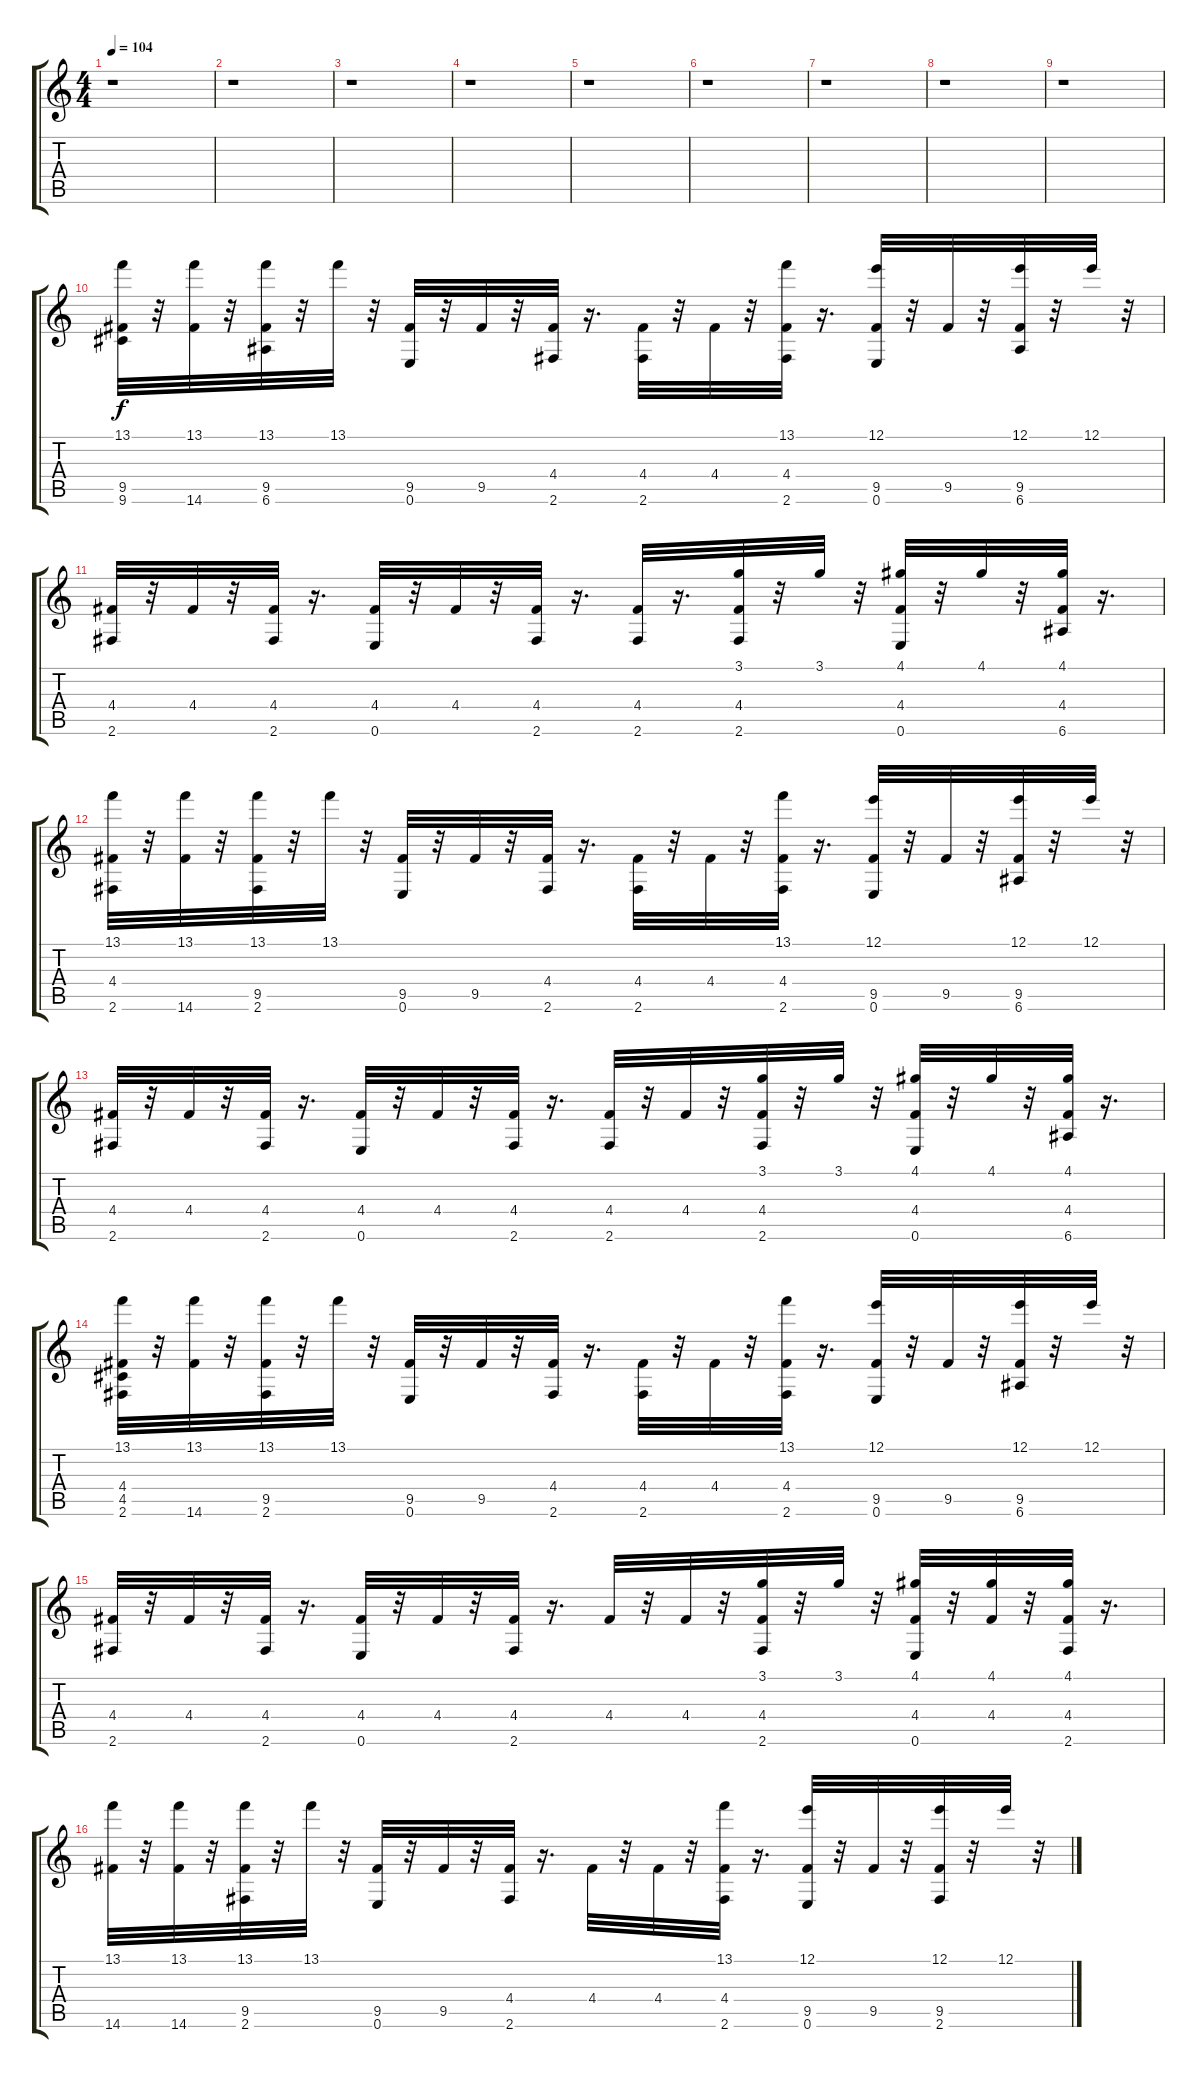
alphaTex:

\track "" {instrument acousticguitarsteel}
\staff {score tabs}
\tuning (E4 B3 G3 D3 A2 E2) {hide}
\ts (4 4)
\tempo 104
\clef g2
\ks c
r.1{dy f} |
r.1 |
r.1 |
r.1 |
r.1 |
r.1 |
r.1 |
r.1 |
r.1 |
(13.1 9.5 9.6).32 r.32 (13.1 14.6).32 r.32 (13.1 9.5 6.6).32 r.32 13.1.32 r.32 (9.5 0.6).32 r.32 9.5.32 r.32 (4.4 2.6).32 r.16{d} (4.4 2.6).32 r.32 4.4.32 r.32 (13.1 4.4 2.6).32 r.16{d} (12.1 9.5 0.6).32 r.32 9.5.32 r.32 (12.1 9.5 6.6).32 r.32 12.1.32 r.32 |
(4.4 2.6).32 r.32 4.4.32 r.32 (4.4 2.6).32 r.16{d} (4.4 0.6).32 r.32 4.4.32 r.32 (4.4 2.6).32 r.16{d} (4.4 2.6).32 r.16{d} (3.1 4.4 2.6).32 r.32 3.1.32 r.32 (4.1 4.4 0.6).32 r.32 4.1.32 r.32 (4.1 4.4 6.6).32 r.16{d} |
(13.1 4.4 2.6).32 r.32 (13.1 14.6).32 r.32 (13.1 9.5 2.6).32 r.32 13.1.32 r.32 (9.5 0.6).32 r.32 9.5.32 r.32 (4.4 2.6).32 r.16{d} (4.4 2.6).32 r.32 4.4.32 r.32 (13.1 4.4 2.6).32 r.16{d} (12.1 9.5 0.6).32 r.32 9.5.32 r.32 (12.1 9.5 6.6).32 r.32 12.1.32 r.32 |
(4.4 2.6).32 r.32 4.4.32 r.32 (4.4 2.6).32 r.16{d} (4.4 0.6).32 r.32 4.4.32 r.32 (4.4 2.6).32 r.16{d} (4.4 2.6).32 r.32 4.4.32 r.32 (3.1 4.4 2.6).32 r.32 3.1.32 r.32 (4.1 4.4 0.6).32 r.32 4.1.32 r.32 (4.1 4.4 6.6).32 r.16{d} |
(13.1 4.4 4.5 2.6).32 r.32 (13.1 14.6).32 r.32 (13.1 9.5 2.6).32 r.32 13.1.32 r.32 (9.5 0.6).32 r.32 9.5.32 r.32 (4.4 2.6).32 r.16{d} (4.4 2.6).32 r.32 4.4.32 r.32 (13.1 4.4 2.6).32 r.16{d} (12.1 9.5 0.6).32 r.32 9.5.32 r.32 (12.1 9.5 6.6).32 r.32 12.1.32 r.32 |
(4.4 2.6).32 r.32 4.4.32 r.32 (4.4 2.6).32 r.16{d} (4.4 0.6).32 r.32 4.4.32 r.32 (4.4 2.6).32 r.16{d} 4.4.32 r.32 4.4.32 r.32 (3.1 4.4 2.6).32 r.32 3.1.32 r.32 (4.1 4.4 0.6).32 r.32 (4.1 4.4).32 r.32 (4.1 4.4 2.6).32 r.16{d} |
(13.1 14.6).32 r.32 (13.1 14.6).32 r.32 (13.1 9.5 2.6).32 r.32 13.1.32 r.32 (9.5 0.6).32 r.32 9.5.32 r.32 (4.4 2.6).32 r.16{d} 4.4.32 r.32 4.4.32 r.32 (13.1 4.4 2.6).32 r.16{d} (12.1 9.5 0.6).32 r.32 9.5.32 r.32 (12.1 9.5 2.6).32 r.32 12.1.32 r.32
